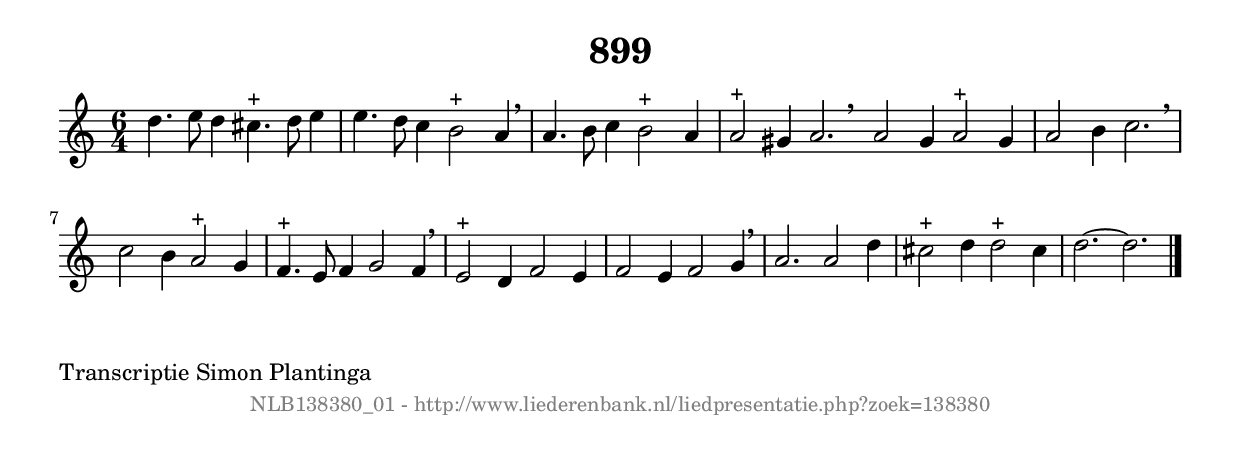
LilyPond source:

%
% produced by wce2krn 1.64 (7 June 2014)
%
\version"2.16"
#(append! paper-alist '(("long" . (cons (* 210 mm) (* 2000 mm)))))
#(set-default-paper-size "long")
sb = {\breathe}
mBreak = {\breathe }
bBreak = {\breathe }
x = {\once\override NoteHead #'style = #'cross }
gl=\glissando
itime={\override Staff.TimeSignature #'stencil = ##f }
ficta = {\once\set suggestAccidentals = ##t}
fine = {\once\override Score.RehearsalMark #'self-alignment-X = #1 \mark \markup {\italic{Fine}}}
dc = {\once\override Score.RehearsalMark #'self-alignment-X = #1 \mark \markup {\italic{D.C.}}}
dcf = {\once\override Score.RehearsalMark #'self-alignment-X = #1 \mark \markup {\italic{D.C. al Fine}}}
dcc = {\once\override Score.RehearsalMark #'self-alignment-X = #1 \mark \markup {\italic{D.C. al Coda}}}
ds = {\once\override Score.RehearsalMark #'self-alignment-X = #1 \mark \markup {\italic{D.S.}}}
dsf = {\once\override Score.RehearsalMark #'self-alignment-X = #1 \mark \markup {\italic{D.S. al Fine}}}
dsc = {\once\override Score.RehearsalMark #'self-alignment-X = #1 \mark \markup {\italic{D.S. al Coda}}}
pv = {\set Score.repeatCommands = #'((volta "1"))}
sv = {\set Score.repeatCommands = #'((volta "2"))}
tv = {\set Score.repeatCommands = #'((volta "3"))}
qv = {\set Score.repeatCommands = #'((volta "4"))}
xv = {\set Score.repeatCommands = #'((volta #f))}
\header{ tagline = ""
title = "899"
}
\score {{
\key d \dorian
\relative g'
{
\set melismaBusyProperties = #'()
\time 6/4
\tempo 4=120
\override Score.MetronomeMark #'transparent = ##t
\override Score.RehearsalMark #'break-visibility = #(vector #t #t #f)
d'4. e8 d4 cis4.^"+" d8 e4 | e4. d8 c4 b2^"+" a4 \sb | a4. b8 c4 b2^"+" a4 | a2^"+" gis4 a2. \bar ":|:" \bBreak
a2 g4 a2^"+" g4 | a2 b4 c2. \sb | c2 b4 a2^"+" g4 | f4.^"+" e8 f4 g2 f4 | \mBreak \bar "|"
e2^"+" d4 f2 e4 | f2 e4 f2 g4 \sb | a2. a2 d4 | cis2^"+" d4 d2^"+" cis4 | d2.~ d2. \bar "|."
 }}
 \midi { }
 \layout {
            indent = 0.0\cm
}
}
\markup { \wordwrap-string #" 
Transcriptie Simon Plantinga
"}
\markup { \vspace #0 } \markup { \with-color #grey \fill-line { \center-column { \smaller "NLB138380_01 - http://www.liederenbank.nl/liedpresentatie.php?zoek=138380" } } }
